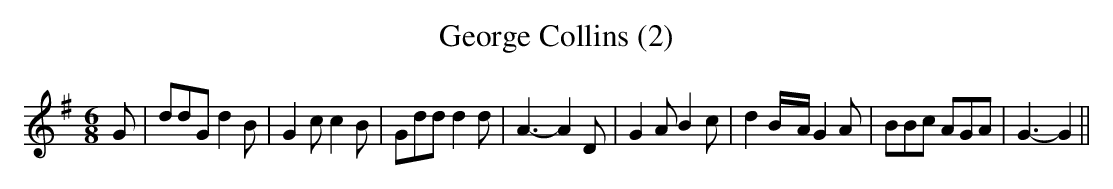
X:1
T:George Collins (2)
M:6/8
L:1/8
K:G
 G| ddG d2 B| G2 c c2 B| Gdd d2 d| A3- A2 D| G2 A B2 c| d2B/2-A/2 G2 A|\
 BBc AGA| G3- G2||
